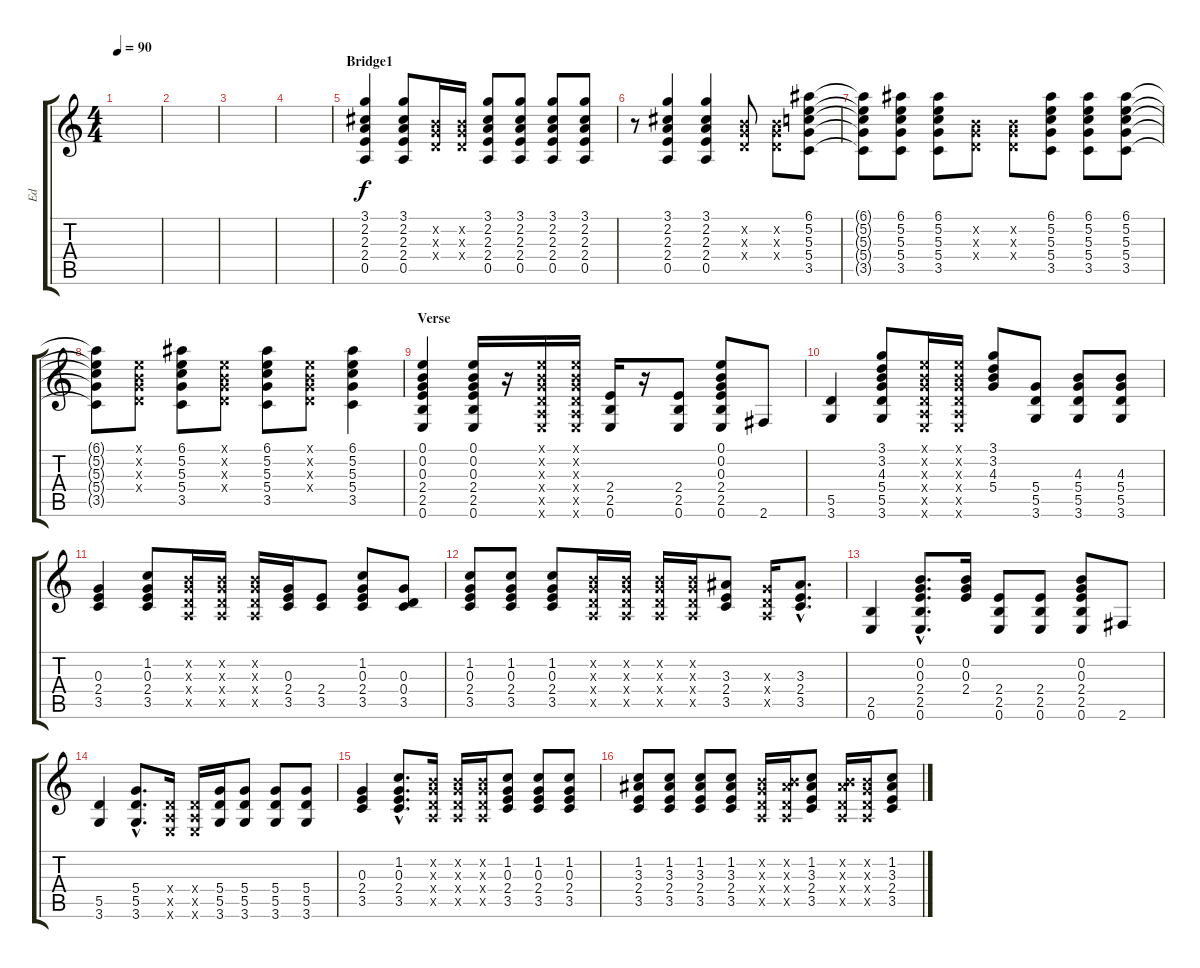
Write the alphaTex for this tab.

\track ("Ed" "Ed") {instrument overdrivenguitar}
\staff {score tabs}
\tuning (E4 B3 G3 D3 A2 E2) {hide}
\ts (4 4)
\tempo 90
\clef g2
\ks c
|
|
|
|
\section ("" "Bridge1")
(3.1 2.2 2.3 2.4 0.5).4 (3.1 2.2 2.3 2.4 0.5).8 (0.2{x} 0.3{x} 0.4{x}).16 (0.2{x} 0.3{x} 0.4{x}).16 (3.1 2.2 2.3 2.4 0.5).8 (3.1 2.2 2.3 2.4 0.5).8 (3.1 2.2 2.3 2.4 0.5).8 (3.1 2.2 2.3 2.4 0.5).8 |
r.8 (3.1 2.2 2.3 2.4 0.5).4 (3.1 2.2 2.3 2.4 0.5).4 (0.2{x} 0.3{x} 0.4{x}).8 (0.2{x} 0.3{x} 0.4{x}).8 (6.1 5.2 5.3 5.4 3.5).8 |
(6.1{t} 5.2{t} 5.3{t} 5.4{t} 3.5{t}).8 (6.1 5.2 5.3 5.4 3.5).8 (6.1 5.2 5.3 5.4 3.5).8 (0.2{x} 0.3{x} 0.4{x}).8 (0.2{x} 0.3{x} 0.4{x}).8 (6.1 5.2 5.3 5.4 3.5).8 (6.1 5.2 5.3 5.4 3.5).8 (6.1 5.2 5.3 5.4 3.5).8 |
(6.1{t} 5.2{t} 5.3{t} 5.4{t} 3.5{t}).8 (0.1{x} 0.2{x} 0.3{x} 0.4{x}).8 (6.1 5.2 5.3 5.4 3.5).8 (0.1{x} 0.2{x} 0.3{x} 0.4{x}).8 (6.1 5.2 5.3 5.4 3.5).8 (0.1{x} 0.2{x} 0.3{x} 0.4{x}).8 (6.1 5.2 5.3 5.4 3.5).4 |
\section ("" "Verse")
(0.1 0.2 0.3 2.4 2.5 0.6).4 (0.1 0.2 0.3 2.4 2.5 0.6).16 r.16 (0.1{x} 0.2{x} 0.3{x} 0.4{x} 0.5{x} 0.6{x}).16 (0.1{x} 0.2{x} 0.3{x} 0.4{x} 0.5{x} 0.6{x}).16 (2.4 2.5 0.6).16 r.16 (2.4 2.5 0.6).8 (0.1 0.2 0.3 2.4 2.5 0.6).8 2.6.8 |
(5.5 3.6).4 (3.1 3.2 4.3 5.4 5.5 3.6).8 (0.1{x} 0.2{x} 0.3{x} 0.4{x} 0.5{x} 0.6{x}).16 (0.1{x} 0.2{x} 0.3{x} 0.4{x} 0.5{x} 0.6{x}).16 (3.1 3.2 4.3 5.4).8 (5.4 5.5 3.6).8 (4.3 5.4 5.5 3.6).8 (4.3 5.4 5.5 3.6).8 |
(0.3 2.4 3.5).4 (1.2 0.3 2.4 3.5).8 (0.2{x} 0.3{x} 0.4{x} 0.5{x}).16 (0.2{x} 0.3{x} 0.4{x} 0.5{x}).16 (0.2{x} 0.3{x} 0.4{x} 0.5{x}).16 (0.3 2.4 3.5).16 (2.4 3.5).8 (1.2 0.3 2.4 3.5).8 (0.3 0.4 3.5).8 |
(1.2 0.3 2.4 3.5).8 (1.2 0.3 2.4 3.5).8 (1.2 0.3 2.4 3.5).8 (0.2{x} 0.3{x} 0.4{x} 0.5{x}).16 (0.2{x} 0.3{x} 0.4{x} 0.5{x}).16 (0.2{x} 0.3{x} 0.4{x} 0.5{x}).16 (0.2{x} 0.3{x} 0.4{x} 0.5{x}).16 (3.3 2.4 3.5).8 (0.3{x} 0.4{x} 0.5{x}).16 (3.3{hac} 2.4{hac} 3.5{hac}).8{d} |
(2.5 0.6).4 (0.2{hac} 0.3{hac} 2.4{hac} 2.5{hac} 0.6{hac}).8{d} (0.2 0.3 2.4).16 (2.4 2.5 0.6).8 (2.4 2.5 0.6).8 (0.2 0.3 2.4 2.5 0.6).8 2.6.8 |
(5.5 3.6).4 (5.4{hac} 5.5{hac} 3.6{hac}).8{d} (0.4{x} 0.5{x} 0.6{x}).16 (0.4{x} 0.5{x} 0.6{x}).16 (5.4 5.5 3.6).16 (5.4 5.5 3.6).8 (5.4 5.5 3.6).8 (5.4 5.5 3.6).8 |
(0.3 2.4 3.5).4 (1.2{hac} 0.3{hac} 2.4{hac} 3.5{hac}).8{d} (0.2{x} 0.3{x} 0.4{x} 0.5{x}).16 (0.2{x} 0.3{x} 0.4{x} 0.5{x}).16 (0.2{x} 0.3{x} 0.4{x} 0.5{x}).16 (1.2 0.3 2.4 3.5).8 (1.2 0.3 2.4 3.5).8 (1.2 0.3 2.4 3.5).8 |
(1.2 3.3 2.4 3.5).8 (1.2 3.3 2.4 3.5).8 (1.2 3.3 2.4 3.5).8 (1.2 3.3 2.4 3.5).8 (0.2{x} 0.3{x} 0.4{x} 0.5{x}).16 (0.2{x} 3.3{x} 0.4{x} 0.5{x}).16 (1.2 3.3 2.4 3.5).8 (0.2{x} 3.3{x} 0.4{x} 0.5{x}).16 (0.2{x} 0.3{x} 0.4{x} 0.5{x}).16 (1.2 3.3 2.4 3.5).8
